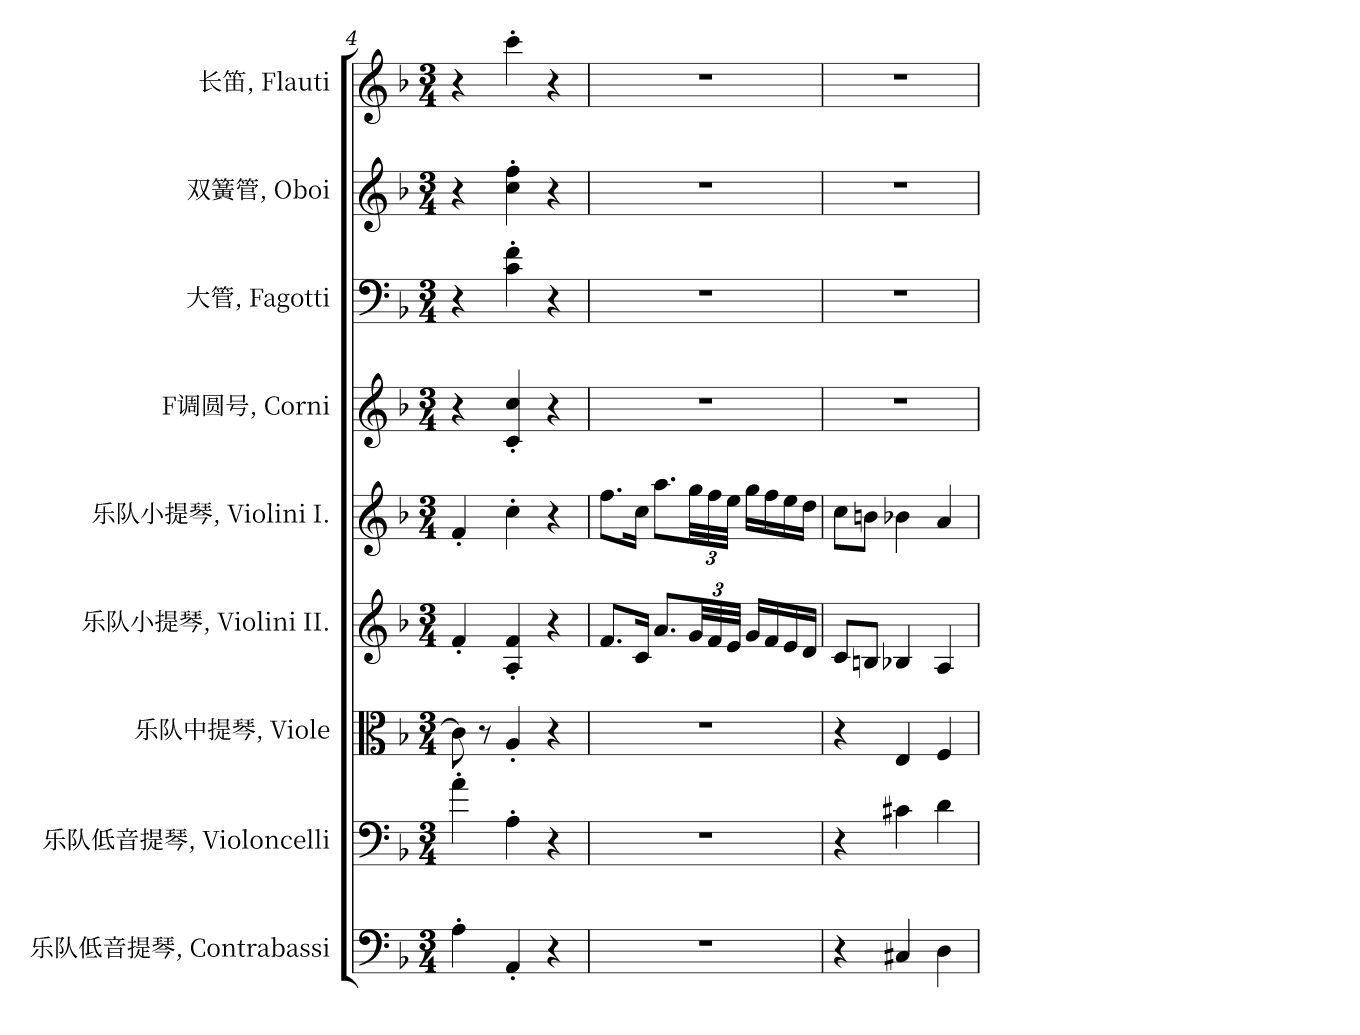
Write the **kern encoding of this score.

**kern	**kern	**kern	**kern	**kern	**kern	**kern	**kern	**kern
*part9	*part8	*part7	*part6	*part5	*part4	*part3	*part2	*part1
*staff9	*staff8	*staff7	*staff6	*staff5	*staff4	*staff3	*staff2	*staff1
*I"乐队低音提琴, Contrabassi	*I"乐队低音提琴, Violoncelli	*I"乐队中提琴, Viole	*I"乐队小提琴, Violini II.	*I"乐队小提琴, Violini I.	*I"F调圆号, Corni	*I"大管, Fagotti	*I"双簧管, Oboi	*I"长笛, Flauti
*I'Cbs.	*	*	*	*	*	*	*I'Ob.	*I'Fl.
*clefF4	*clefF4	*clefC3	*clefG2	*clefG2	*clefG2	*clefF4	*clefG2	*clefG2
*ITrd7c12	*ITrd7c12	*	*	*	*ITrd4c7	*	*	*
*k[b-]	*k[b-]	*k[b-]	*k[b-]	*k[b-]	*k[b-e-]	*k[b-]	*k[b-]	*k[b-]
*M3/4	*M3/4	*M3/4	*M3/4	*M3/4	*M3/4	*M3/4	*M3/4	*M3/4
=4	=4	=4	=4	=4	=4	=4	=4	=4
4AA'\	4A'\	8c\]	4f'/	4f'/	4r	4r	4r	4r
.	.	8r	.	.	.	.	.	.
4AAA'/	4AA'\	4A'/	4A/' 4f/'	4cc'\	4F/' 4f/'	4c\' 4f\'	4cc\' 4ff\'	4ccc'\
4r	4r	4r	4r	4r	4r	4r	4r	4r
!!LO:PB:g=z
=5	=5	=5	=5	=5	=5	=5	=5	=5
2.r	2.r	2.r	8.f/L	8.ff\L	2.r	2.r	2.r	2.r
.	.	.	16c/Jk	16cc\Jk	.	.	.	.
.	.	.	8.a/L	8.aa\L	.	.	.	.
*	*	*	*Xbrackettup	*Xbrackettup	*	*	*	*
.	.	.	48g/LL	48gg\LL	.	.	.	.
.	.	.	48f/	48ff\	.	.	.	.
.	.	.	48e/JJJ	48ee\JJJ	.	.	.	.
.	.	.	16g/LL	16gg\LL	.	.	.	.
.	.	.	16f/	16ff\	.	.	.	.
.	.	.	16e/	16ee\	.	.	.	.
.	.	.	16d/JJ	16dd\JJ	.	.	.	.
=6	=6	=6	=6	=6	=6	=6	=6	=6
4r	4r	4r	8c/L	8cc\L	2.r	2.r	2.r	2.r
.	.	.	8Bn/J	8bn\J	.	.	.	.
4CC#X/	4C#X\	4E/	4B-X/	4b-X\	.	.	.	.
4DD\	4D\	4F/	4A/	4a/	.	.	.	.
=	=	=	=	=	=	=	=	=
*-	*-	*-	*-	*-	*-	*-	*-	*-
